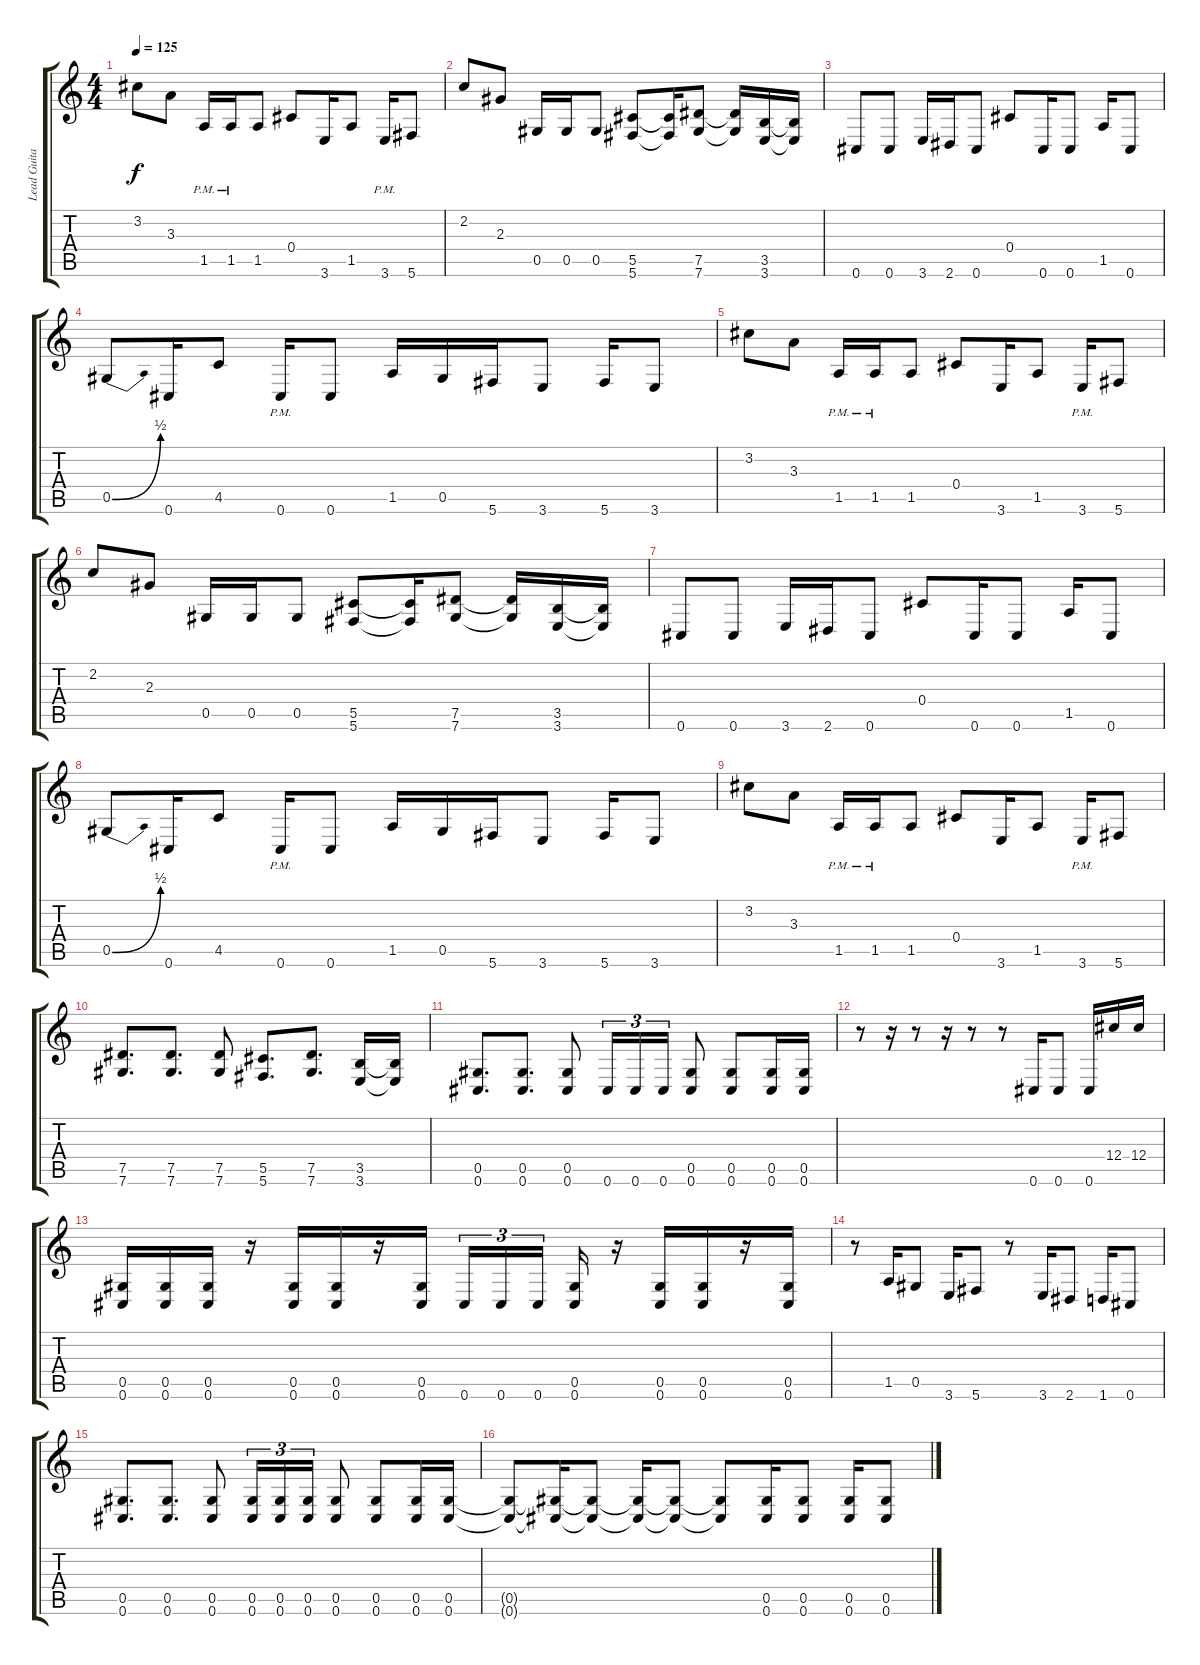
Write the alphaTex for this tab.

\track ("Lead Guitar" "Lead Guita") {instrument distortionguitar}
\staff {score tabs}
\tuning (Eb4 Bb3 Gb3 Db3 Ab2 Db2) {hide}
\ts (4 4)
\tempo 125
\clef g2
\ks c
3.2.8{dy f} 3.3.8 1.5{pm}.16 1.5{pm}.16 1.5.8 0.4.8 3.6.16 1.5.8 3.6{pm}.16 5.6.8 |
2.2.8 2.3.8 0.5.16 0.5.16 0.5.8 (5.5 5.6).8 (5.5{t} 5.6{t}).16 (7.5 7.6).8 (7.5{t} 7.6{t}).16 (3.5 3.6).16 (3.5{t} 3.6{t}).16 |
0.6.8 0.6.8 3.6.16 2.6.16 0.6.8 0.4.8 0.6.16 0.6.8 1.5.16 0.6.8 |
0.5{be (bend 0 0 60 2)}.8 0.6.16 4.5.8 0.6{pm}.16 0.6.8 1.5.16 0.5.16 5.6.16 3.6.8 5.6.16 3.6.8 |
3.2.8 3.3.8 1.5{pm}.16 1.5{pm}.16 1.5.8 0.4.8 3.6.16 1.5.8 3.6{pm}.16 5.6.8 |
2.2.8 2.3.8 0.5.16 0.5.16 0.5.8 (5.5 5.6).8 (5.5{t} 5.6{t}).16 (7.5 7.6).8 (7.5{t} 7.6{t}).16 (3.5 3.6).16 (3.5{t} 3.6{t}).16 |
0.6.8 0.6.8 3.6.16 2.6.16 0.6.8 0.4.8 0.6.16 0.6.8 1.5.16 0.6.8 |
0.5{be (bend 0 0 60 2)}.8 0.6.16 4.5.8 0.6{pm}.16 0.6.8 1.5.16 0.5.16 5.6.16 3.6.8 5.6.16 3.6.8 |
3.2.8 3.3.8 1.5{pm}.16 1.5{pm}.16 1.5.8 0.4.8 3.6.16 1.5.8 3.6{pm}.16 5.6.8 |
(7.5 7.6).8{d} (7.5 7.6).8{d} (7.5 7.6).8 (5.5 5.6).8{d} (7.5 7.6).8{d} (3.5 3.6).16 (3.5{t} 3.6{t}).16 |
(0.5 0.6).8{d} (0.5 0.6).8{d} (0.5 0.6).8 0.6.16{tu (3 2)} 0.6.16{tu (3 2)} 0.6.16{tu (3 2)} (0.5 0.6).8 (0.5 0.6).8 (0.5 0.6).16 (0.5 0.6).16 |
r.8 r.16 r.8 r.16 r.8 r.8 0.6.16 0.6.8 0.6.16 12.4.16{instrument guitarharmonics} 12.4.16 |
(0.5 0.6).16{instrument distortionguitar} (0.5 0.6).16 (0.5 0.6).16 r.16 (0.5 0.6).16 (0.5 0.6).16 r.16 (0.5 0.6).16 0.6.16{tu (3 2)} 0.6.16{tu (3 2)} 0.6.16{tu (3 2) beam splitsecondary} (0.5 0.6).16 r.16 (0.5 0.6).16 (0.5 0.6).16 r.16 (0.5 0.6).16 |
r.8 1.5.16 0.5.8 3.6.16 5.6.8 r.8 3.6.16 2.6.8 1.6.16 0.6.8 |
(0.5 0.6).8{d} (0.5 0.6).8{d} (0.5 0.6).8 (0.5 0.6).16{tu (3 2)} (0.5 0.6).16{tu (3 2)} (0.5 0.6).16{tu (3 2)} (0.5 0.6).8 (0.5 0.6).8 (0.5 0.6).16 (0.5 0.6).16 |
(0.5{t} 0.6{t}).8 (0.5{t} 0.6{t}).16 (0.5{t} 0.6{t}).8 (0.5{t} 0.6{t}).16 (0.5{t} 0.6{t}).8 (0.5{t} 0.6{t}).8 (0.5 0.6).16 (0.5 0.6).8 (0.5 0.6).16 (0.5 0.6).8
